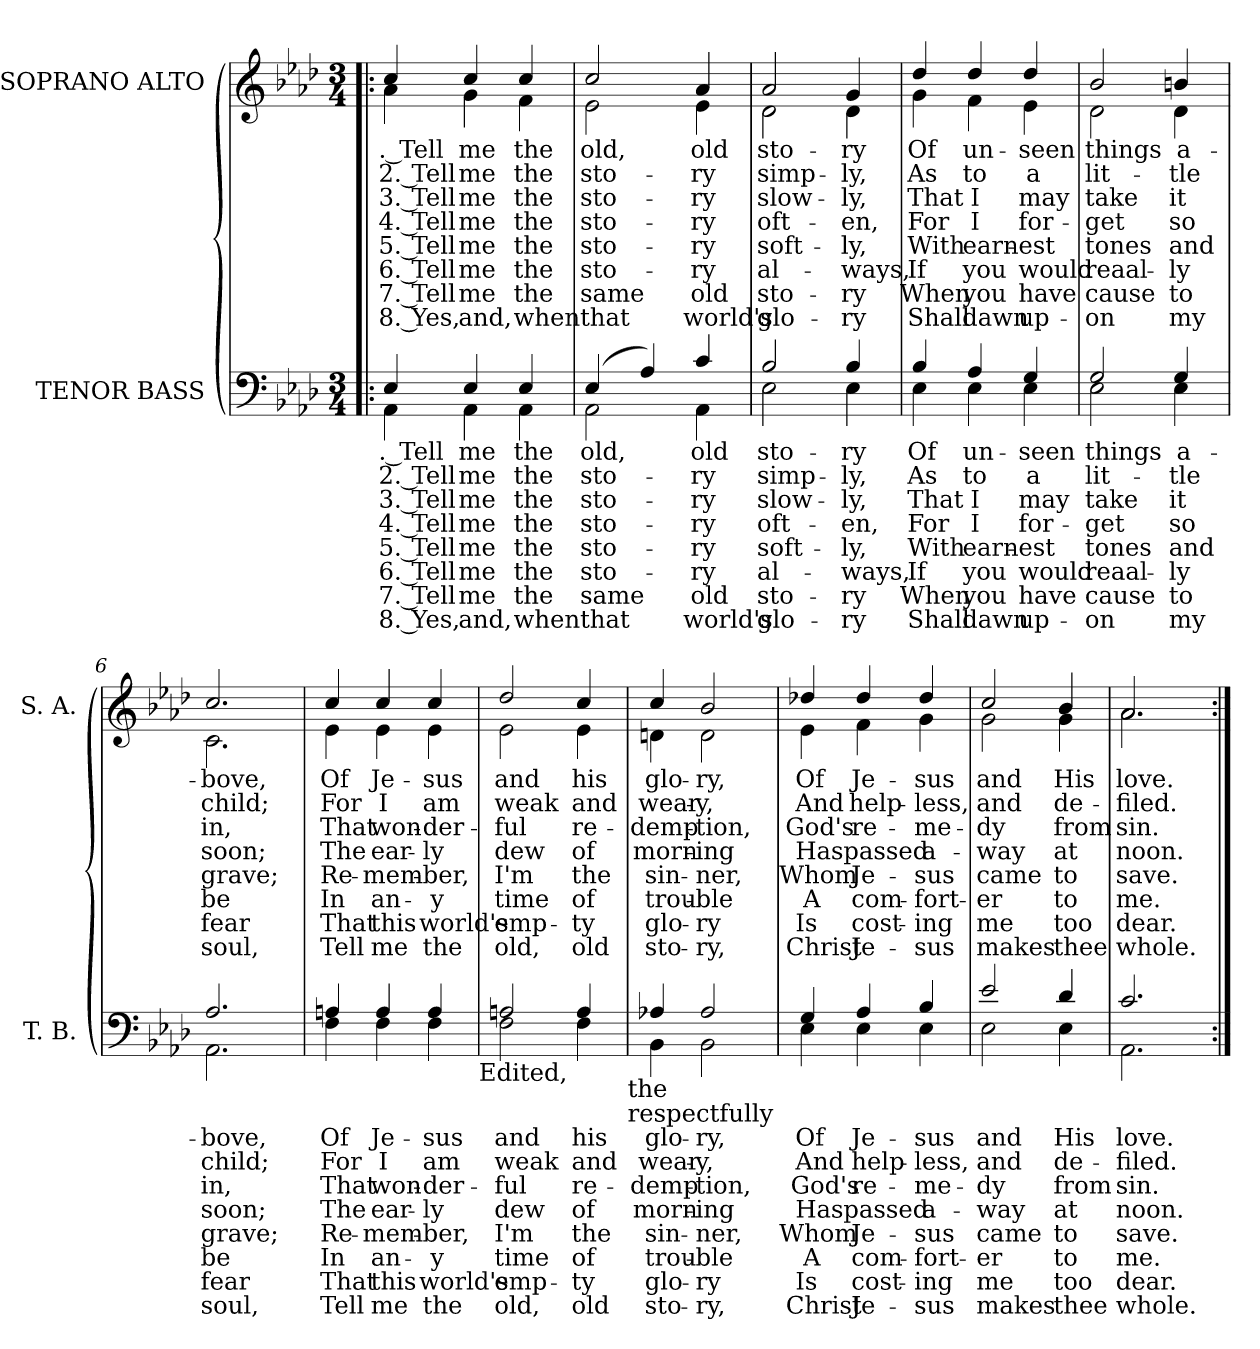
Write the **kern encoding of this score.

**kern	**text	**text	**text	**text	**text	**text	**text	**text	**kern	**text	**text	**text	**text	**text	**text	**text	**text
*part2	*part2	*part2	*part2	*part2	*part2	*part2	*part2	*part2	*part1	*part1	*part1	*part1	*part1	*part1	*part1	*part1	*part1
*staff2	*staff2	*staff2	*staff2	*staff2	*staff2	*staff2	*staff2	*staff2	*staff1	*staff1	*staff1	*staff1	*staff1	*staff1	*staff1	*staff1	*staff1
*I"TENOR BASS	*	*	*	*	*	*	*	*	*I"SOPRANO ALTO	*	*	*	*	*	*	*	*
*I'T. B.	*	*	*	*	*	*	*	*	*I'S. A.	*	*	*	*	*	*	*	*
*clefF4	*	*	*	*	*	*	*	*	*clefG2	*	*	*	*	*	*	*	*
*k[b-e-a-d-]	*	*	*	*	*	*	*	*	*k[b-e-a-d-]	*	*	*	*	*	*	*	*
*A-:	*	*	*	*	*	*	*	*	*A-:	*	*	*	*	*	*	*	*
*M3/4	*	*	*	*	*	*	*	*	*M3/4	*	*	*	*	*	*	*	*
=1!|:	=1!|:	=1!|:	=1!|:	=1!|:	=1!|:	=1!|:	=1!|:	=1!|:	=1!|:	=1!|:	=1!|:	=1!|:	=1!|:	=1!|:	=1!|:	=1!|:	=1!|:
!	!LO:LY:a:rj	!LO:LY:a:rj	!LO:LY:a:rj	!LO:LY:a:rj	!LO:LY:a:rj	!LO:LY:a:rj	!LO:LY:a:rj	!LO:LY:a:rj	!	!LO:LY:b:rj	!LO:LY:b:rj	!LO:LY:b:rj	!LO:LY:b:rj	!LO:LY:b:rj	!LO:LY:b:rj	!LO:LY:b:rj	!LO:LY:b:rj
*^	*	*	*	*	*	*	*	*	*^	*	*	*	*	*	*	*	*
4E-/	4AA-\	. Tell	2. Tell	3. Tell	4. Tell	5. Tell	6. Tell	7. Tell	8. Yes,	4cc/	4a-\	. Tell	2. Tell	3. Tell	4. Tell	5. Tell	6. Tell	7. Tell	8. Yes,
!	!	!LO:LY:a	!LO:LY:a	!LO:LY:a	!LO:LY:a	!LO:LY:a	!LO:LY:a	!LO:LY:a	!LO:LY:a	!	!	!LO:LY:b	!LO:LY:b	!LO:LY:b	!LO:LY:b	!LO:LY:b	!LO:LY:b	!LO:LY:b	!LO:LY:b
4E-/	4AA-\	me	me	me	me	me	me	me	and,	4cc/	4g\	me	me	me	me	me	me	me	and,
!	!	!LO:LY:a	!LO:LY:a	!LO:LY:a	!LO:LY:a	!LO:LY:a	!LO:LY:a	!LO:LY:a	!LO:LY:a	!	!	!LO:LY:b	!LO:LY:b	!LO:LY:b	!LO:LY:b	!LO:LY:b	!LO:LY:b	!LO:LY:b	!LO:LY:b
4E-/	4AA-\	the	the	the	the	the	the	the	when	4cc/	4f\	the	the	the	the	the	the	the	when
=2	=2	=2	=2	=2	=2	=2	=2	=2	=2	=2	=2	=2	=2	=2	=2	=2	=2	=2	=2
!	!	!LO:LY:a	!LO:LY:a	!LO:LY:a	!LO:LY:a	!LO:LY:a	!LO:LY:a	!LO:LY:a	!LO:LY:a	!	!	!LO:LY:b	!LO:LY:b	!LO:LY:b	!LO:LY:b	!LO:LY:b	!LO:LY:b	!LO:LY:b	!LO:LY:b
(4E-/	2AA-\	old,	sto-	sto-	sto-	sto-	sto-	same	that	2cc/	2e-\	old,	sto-	sto-	sto-	sto-	sto-	same	that
4A-/)	.	.	.	.	.	.	.	.	.	.	.	.	.	.	.	.	.	.	.
!	!	!LO:LY:a	!LO:LY:a	!LO:LY:a	!LO:LY:a	!LO:LY:a	!LO:LY:a	!LO:LY:a	!LO:LY:a	!	!	!LO:LY:b	!LO:LY:b	!LO:LY:b	!LO:LY:b	!LO:LY:b	!LO:LY:b	!LO:LY:b	!LO:LY:b
4c/	4AA-\	old	-ry	-ry	-ry	-ry	-ry	old	world's	4a-/	4e-\	old	-ry	-ry	-ry	-ry	-ry	old	world's
=3	=3	=3	=3	=3	=3	=3	=3	=3	=3	=3	=3	=3	=3	=3	=3	=3	=3	=3	=3
!	!	!LO:LY:a	!LO:LY:a	!LO:LY:a	!LO:LY:a	!LO:LY:a	!LO:LY:a	!LO:LY:a	!LO:LY:a	!	!	!LO:LY:b	!LO:LY:b	!LO:LY:b	!LO:LY:b	!LO:LY:b	!LO:LY:b	!LO:LY:b	!LO:LY:b
2B-/	2E-\	sto-	simp-	slow-	oft-	soft-	al-	sto-	glo-	2a-/	2d-\	sto-	simp-	slow-	oft-	soft-	al-	sto-	glo-
!	!	!LO:LY:a	!LO:LY:a	!LO:LY:a	!LO:LY:a	!LO:LY:a	!LO:LY:a	!LO:LY:a	!LO:LY:a	!	!	!LO:LY:b	!LO:LY:b	!LO:LY:b	!LO:LY:b	!LO:LY:b	!LO:LY:b	!LO:LY:b	!LO:LY:b
4B-/	4E-\	-ry	-ly,	-ly,	-en,	-ly,	-ways,	-ry	-ry	4g/	4d-\	-ry	-ly,	-ly,	-en,	-ly,	-ways,	-ry	-ry
!!LO:LB:g=z	!!
=4	=4	=4	=4	=4	=4	=4	=4	=4	=4	=4	=4	=4	=4	=4	=4	=4	=4	=4	=4
!	!	!LO:LY:a	!LO:LY:a	!LO:LY:a	!LO:LY:a	!LO:LY:a	!LO:LY:a	!LO:LY:a	!LO:LY:a	!	!	!LO:LY:b	!LO:LY:b	!LO:LY:b	!LO:LY:b	!LO:LY:b	!LO:LY:b	!LO:LY:b	!LO:LY:b
4B-/	4E-\	Of	As	That	For	With	If	When	Shall	4dd-/	4g\	Of	As	That	For	With	If	When	Shall
!	!	!LO:LY:a	!LO:LY:a	!LO:LY:a	!LO:LY:a	!LO:LY:a	!LO:LY:a	!LO:LY:a	!LO:LY:a	!	!	!LO:LY:b	!LO:LY:b	!LO:LY:b	!LO:LY:b	!LO:LY:b	!LO:LY:b	!LO:LY:b	!LO:LY:b
4A-/	4E-\	un-	to	I	I	earn-	you	you	dawn	4dd-/	4f\	un-	to	I	I	earn-	you	you	dawn
!	!	!LO:LY:a	!LO:LY:a	!LO:LY:a	!LO:LY:a	!LO:LY:a	!LO:LY:a	!LO:LY:a	!LO:LY:a	!	!	!LO:LY:b	!LO:LY:b	!LO:LY:b	!LO:LY:b	!LO:LY:b	!LO:LY:b	!LO:LY:b	!LO:LY:b
4G/	4E-\	-seen	a	may	for-	-est	would	have	up-	4dd-/	4e-\	-seen	a	may	for-	-est	would	have	up-
=5	=5	=5	=5	=5	=5	=5	=5	=5	=5	=5	=5	=5	=5	=5	=5	=5	=5	=5	=5
!	!	!LO:LY:a	!LO:LY:a	!LO:LY:a	!LO:LY:a	!LO:LY:a	!LO:LY:a	!LO:LY:a	!LO:LY:a	!	!	!LO:LY:b	!LO:LY:b	!LO:LY:b	!LO:LY:b	!LO:LY:b	!LO:LY:b	!LO:LY:b	!LO:LY:b
2G/	2E-\	things	lit-	take	-get	tones	reaal-	cause	-on	2b-/	2d-\	things	lit-	take	-get	tones	reaal-	cause	-on
!	!	!LO:LY:a	!LO:LY:a	!LO:LY:a	!LO:LY:a	!LO:LY:a	!LO:LY:a	!LO:LY:a	!LO:LY:a	!	!	!LO:LY:b	!LO:LY:b	!LO:LY:b	!LO:LY:b	!LO:LY:b	!LO:LY:b	!LO:LY:b	!LO:LY:b
4G/	4E-\	a-	-tle	it	so	and	-ly	to	my	4bn/	4d-\	a-	-tle	it	so	and	-ly	to	my
=6	=6	=6	=6	=6	=6	=6	=6	=6	=6	=6	=6	=6	=6	=6	=6	=6	=6	=6	=6
!	!	!LO:LY:a	!LO:LY:a	!LO:LY:a	!LO:LY:a	!LO:LY:a	!LO:LY:a	!LO:LY:a	!LO:LY:a	!	!	!LO:LY:b	!LO:LY:b	!LO:LY:b	!LO:LY:b	!LO:LY:b	!LO:LY:b	!LO:LY:b	!LO:LY:b
2.A-/	2.AA-\	-bove,	child;	in,	soon;	grave;	be	fear	soul,	2.cc/	2.c\	-bove,	child;	in,	soon;	grave;	be	fear	soul,
!!LO:LB:g=z	!!
=7	=7	=7	=7	=7	=7	=7	=7	=7	=7	=7	=7	=7	=7	=7	=7	=7	=7	=7	=7
!	!	!LO:LY:a	!LO:LY:a	!LO:LY:a	!LO:LY:a	!LO:LY:a	!LO:LY:a	!LO:LY:a	!LO:LY:a	!	!	!LO:LY:b	!LO:LY:b	!LO:LY:b	!LO:LY:b	!LO:LY:b	!LO:LY:b	!LO:LY:b	!LO:LY:b
4An/	4F\	Of	For	That	The	Re-	In	That	Tell	4cc/	4e-\	Of	For	That	The	Re-	In	That	Tell
!	!	!LO:LY:a	!LO:LY:a	!LO:LY:a	!LO:LY:a	!LO:LY:a	!LO:LY:a	!LO:LY:a	!LO:LY:a	!	!	!LO:LY:b	!LO:LY:b	!LO:LY:b	!LO:LY:b	!LO:LY:b	!LO:LY:b	!LO:LY:b	!LO:LY:b
4A/	4F\	Je-	I	won-	ear-	-mem-	an-	this	me	4cc/	4e-\	Je-	I	won-	ear-	-mem-	an-	this	me
!	!	!LO:LY:a	!LO:LY:a	!LO:LY:a	!LO:LY:a	!LO:LY:a	!LO:LY:a	!LO:LY:a	!LO:LY:a	!	!	!LO:LY:b	!LO:LY:b	!LO:LY:b	!LO:LY:b	!LO:LY:b	!LO:LY:b	!LO:LY:b	!LO:LY:b
4A/	4F\	-sus	am	-der-	-ly	-ber,	-y	world's	the	4cc/	4e-\	-sus	am	-der-	-ly	-ber,	-y	world's	the
!	!LO:TX:b:t=Edited,	!	!	!	!	!	!	!	!	!	!	!	!	!	!	!	!	!	!
=8	=8	=8	=8	=8	=8	=8	=8	=8	=8	=8	=8	=8	=8	=8	=8	=8	=8	=8	=8
!	!	!LO:LY:a	!LO:LY:a	!LO:LY:a	!LO:LY:a	!LO:LY:a	!LO:LY:a	!LO:LY:a	!LO:LY:a	!	!	!LO:LY:b	!LO:LY:b	!LO:LY:b	!LO:LY:b	!LO:LY:b	!LO:LY:b	!LO:LY:b	!LO:LY:b
2An/	2F\	and	weak	-ful	dew	I'm	time	emp-	old,	2dd-/	2e-\	and	weak	-ful	dew	I'm	time	emp-	old,
!	!	!LO:LY:a	!LO:LY:a	!LO:LY:a	!LO:LY:a	!LO:LY:a	!LO:LY:a	!LO:LY:a	!LO:LY:a	!	!	!LO:LY:b	!LO:LY:b	!LO:LY:b	!LO:LY:b	!LO:LY:b	!LO:LY:b	!LO:LY:b	!LO:LY:b
4A/	4F\	his	and	re-	of	the	of	-ty	old	4cc/	4e-\	his	and	re-	of	the	of	-ty	old
!	!LO:TX:b:t=the	!	!	!	!	!	!	!	!	!	!	!	!	!	!	!	!	!	!
!	!LO:TX:b:t=respectfully	!	!	!	!	!	!	!	!	!	!	!	!	!	!	!	!	!	!
=9	=9	=9	=9	=9	=9	=9	=9	=9	=9	=9	=9	=9	=9	=9	=9	=9	=9	=9	=9
!	!	!LO:LY:a	!LO:LY:a	!LO:LY:a	!LO:LY:a	!LO:LY:a	!LO:LY:a	!LO:LY:a	!LO:LY:a	!	!	!LO:LY:b	!LO:LY:b	!LO:LY:b	!LO:LY:b	!LO:LY:b	!LO:LY:b	!LO:LY:b	!LO:LY:b
4A-X/	4BB-\	glo-	wear-	-demp-	morn-	sin-	trou-	glo-	sto-	4cc/	4dn\	glo-	wear-	-demp-	morn-	sin-	trou-	glo-	sto-
!	!	!LO:LY:a	!LO:LY:a	!LO:LY:a	!LO:LY:a	!LO:LY:a	!LO:LY:a	!LO:LY:a	!LO:LY:a	!	!	!LO:LY:b	!LO:LY:b	!LO:LY:b	!LO:LY:b	!LO:LY:b	!LO:LY:b	!LO:LY:b	!LO:LY:b
2A-/	2BB-\	-ry,	-y,	-tion,	-ing	-ner,	-ble	-ry	-ry,	2b-/	2d\	-ry,	-y,	-tion,	-ing	-ner,	-ble	-ry	-ry,
!!LO:PB:g=z	!!
=10	=10	=10	=10	=10	=10	=10	=10	=10	=10	=10	=10	=10	=10	=10	=10	=10	=10	=10	=10
!	!	!LO:LY:a	!LO:LY:a	!LO:LY:a	!LO:LY:a	!LO:LY:a	!LO:LY:a	!LO:LY:a	!LO:LY:a	!	!	!LO:LY:b	!LO:LY:b	!LO:LY:b	!LO:LY:b	!LO:LY:b	!LO:LY:b	!LO:LY:b	!LO:LY:b
4G/	4E-\	Of	And	God's	Has	Whom	A	Is	Christ	4dd-X/	4e-\	Of	And	God's	Has	Whom	A	Is	Christ
!	!	!LO:LY:a	!LO:LY:a	!LO:LY:a	!LO:LY:a	!LO:LY:a	!LO:LY:a	!LO:LY:a	!LO:LY:a	!	!	!LO:LY:b	!LO:LY:b	!LO:LY:b	!LO:LY:b	!LO:LY:b	!LO:LY:b	!LO:LY:b	!LO:LY:b
4A-/	4E-\	Je-	help-	re-	passed	Je-	com-	cost-	Je-	4dd-/	4f\	Je-	help-	re-	passed	Je-	com-	cost-	Je-
!	!	!LO:LY:a	!LO:LY:a	!LO:LY:a	!LO:LY:a	!LO:LY:a	!LO:LY:a	!LO:LY:a	!LO:LY:a	!	!	!LO:LY:b	!LO:LY:b	!LO:LY:b	!LO:LY:b	!LO:LY:b	!LO:LY:b	!LO:LY:b	!LO:LY:b
4B-/	4E-\	-sus	-less,	-me-	a-	-sus	-fort-	-ing	-sus	4dd-/	4g\	-sus	-less,	-me-	a-	-sus	-fort-	-ing	-sus
=11	=11	=11	=11	=11	=11	=11	=11	=11	=11	=11	=11	=11	=11	=11	=11	=11	=11	=11	=11
!	!	!LO:LY:a	!LO:LY:a	!LO:LY:a	!LO:LY:a	!LO:LY:a	!LO:LY:a	!LO:LY:a	!LO:LY:a	!	!	!LO:LY:b	!LO:LY:b	!LO:LY:b	!LO:LY:b	!LO:LY:b	!LO:LY:b	!LO:LY:b	!LO:LY:b
2e-/	2E-\	and	and	-dy	-way	came	-er	me	makes	2cc/	2g\	and	and	-dy	-way	came	-er	me	makes
!	!	!LO:LY:a	!LO:LY:a	!LO:LY:a	!LO:LY:a	!LO:LY:a	!LO:LY:a	!LO:LY:a	!LO:LY:a	!	!	!LO:LY:b	!LO:LY:b	!LO:LY:b	!LO:LY:b	!LO:LY:b	!LO:LY:b	!LO:LY:b	!LO:LY:b
4d-/	4E-\	His	de-	from	at	to	to	too	thee	4b-/	4g\	His	de-	from	at	to	to	too	thee
=12	=12	=12	=12	=12	=12	=12	=12	=12	=12	=12	=12	=12	=12	=12	=12	=12	=12	=12	=12
!	!	!LO:LY:a	!LO:LY:a	!LO:LY:a	!LO:LY:a	!LO:LY:a	!LO:LY:a	!LO:LY:a	!LO:LY:a	!	!	!LO:LY:b	!LO:LY:b	!LO:LY:b	!LO:LY:b	!LO:LY:b	!LO:LY:b	!LO:LY:b	!LO:LY:b
2.c/	2.AA-\	love.	-filed.	sin.	noon.	save.	me.	dear.	whole.	2.a-/	2.a-\	love.	-filed.	sin.	noon.	save.	me.	dear.	whole.
*v	*v	*	*	*	*	*	*	*	*	*	*	*	*	*	*	*	*	*	*
*	*	*	*	*	*	*	*	*	*v	*v	*	*	*	*	*	*	*	*
=:|!	=:|!	=:|!	=:|!	=:|!	=:|!	=:|!	=:|!	=:|!	=:|!	=:|!	=:|!	=:|!	=:|!	=:|!	=:|!	=:|!	=:|!
*-	*-	*-	*-	*-	*-	*-	*-	*-	*-	*-	*-	*-	*-	*-	*-	*-	*-
